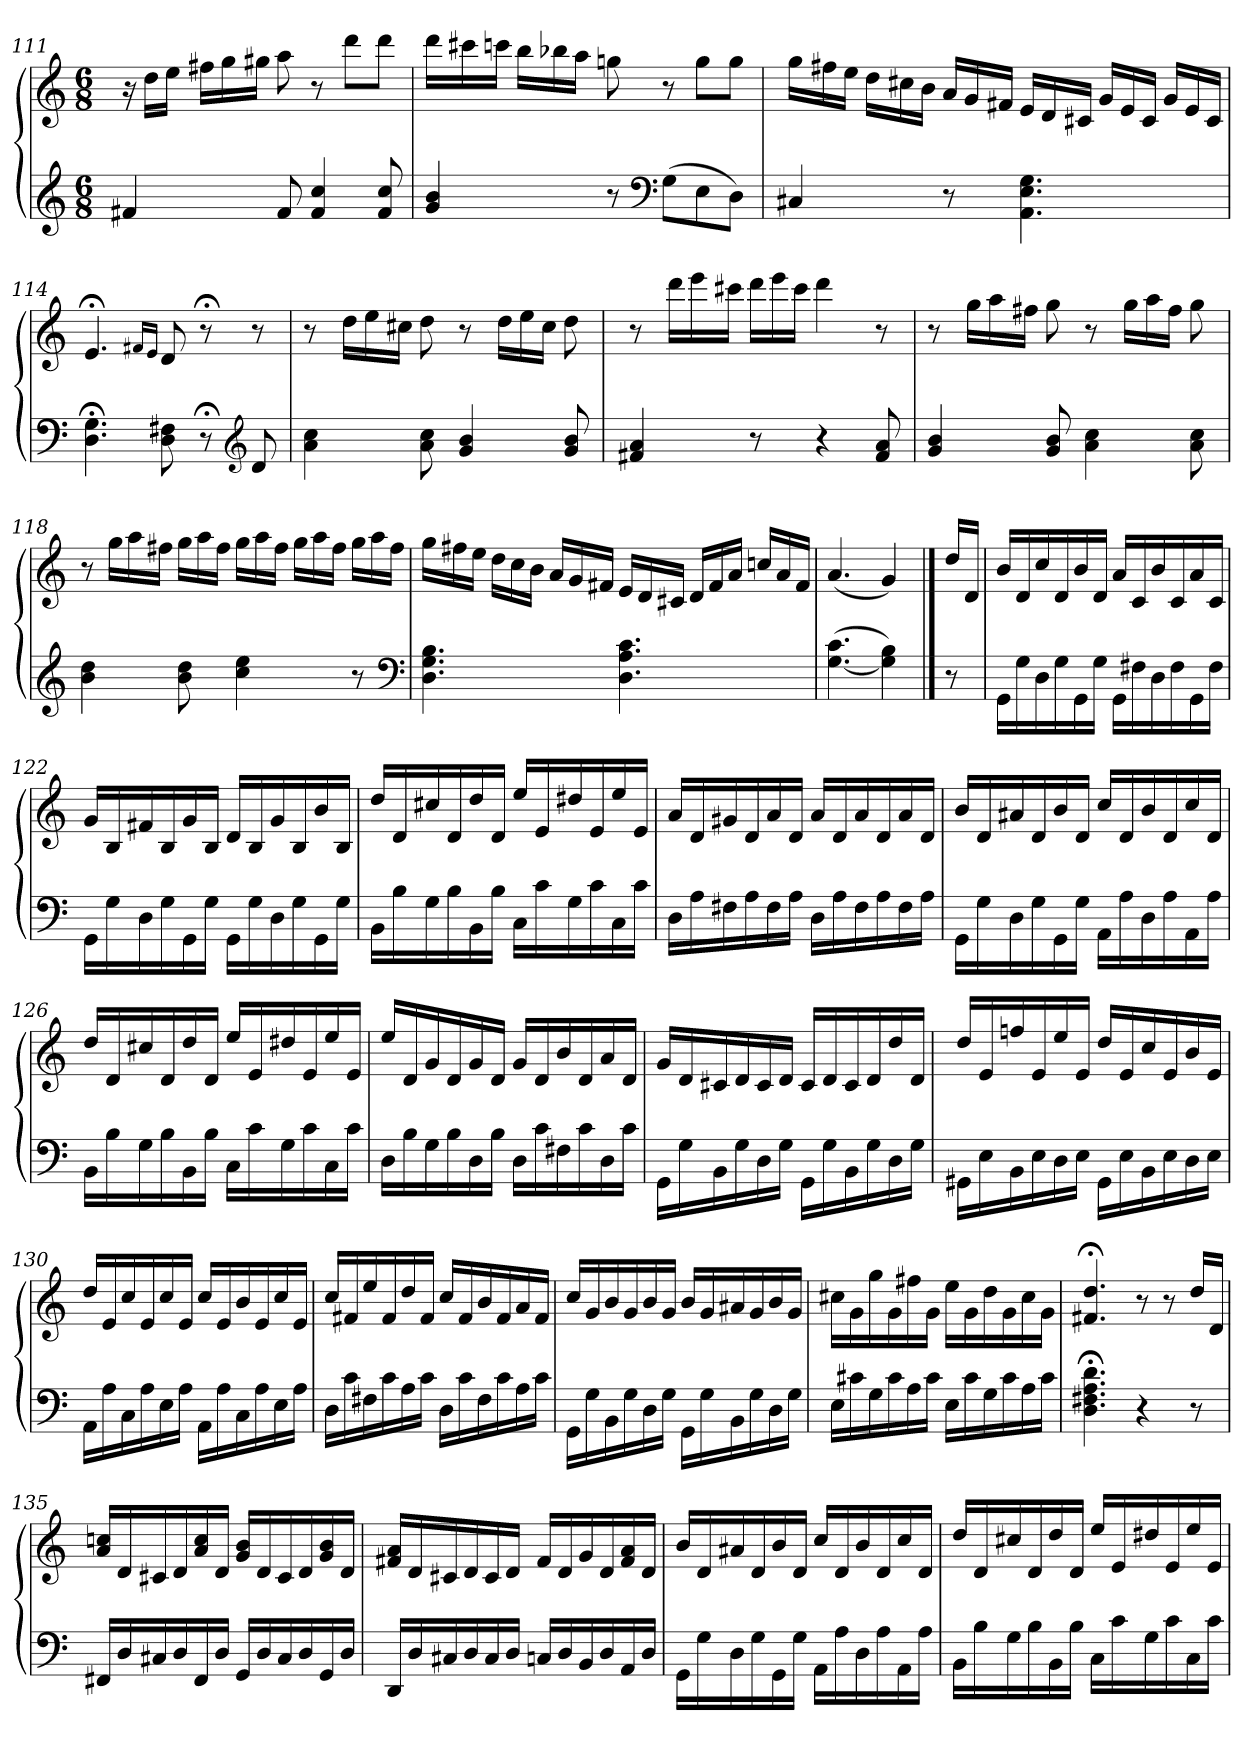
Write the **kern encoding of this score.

**kern	**kern
*part1	*part1
*staff2	*staff1
*clefG2	*clefG2
*M6/8	*M6/8
*	*Xtuplet
=111	=111
4f#/	24r
.	24dd\LL
.	24ee\JJ
.	24ff#\LL
.	24gg\
.	24gg#X\JJ
8f#/	8aa\
4f#/ 4cc/	8r
.	8ddd\L
8f#/ 8cc/	8ddd\J
=112	=112
4g/ 4b/	24ddd\LL
.	24ccc#X\
.	24cccn\JJ
.	24bb\LL
.	24bb-X\
.	24aa\JJ
8r	8ggn\
*clefF4	*
(>8G\L	8r
8E\	8gg\L
8D\J)	8gg\J
!!LO:LB:g=z
=113	=113
4C#X/	24gg\LL
.	24ff#\
.	24ee\JJ
.	24dd\LL
.	24cc#X\
.	24b\JJ
8r	24a/LL
.	24g/
.	24f#/JJ
4.AA\ 4.E\ 4.G\	24e/LL
.	24d/
.	24c#X/JJ
.	24g/LL
.	24e/
.	24c#/JJ
.	24g/LL
.	24e/
.	24c#/JJ
=114	=114
4.D;<\ 4.G;<\	4.e;</
.	16qf#/LL
.	16qe/JJ
8D\ 8F#\	8d/
8r;<	8r;<
*clefG2	*
8d/	8r
=115	=115
4a\ 4cc\	8r
.	24dd\LL
.	24ee\
.	24cc#X\JJ
8a\ 8cc\	8dd\
4g/ 4b/	8r
.	24dd\LL
.	24ee\
.	24cc#\JJ
8g/ 8b/	8dd\
=116	=116
4f#/ 4a/	8r
.	24ddd\LL
.	24eee\
.	24ccc#X\JJ
8r	24ddd\LL
.	24eee\
.	24ccc#\JJ
4r	4ddd\
8f#/ 8a/	8r
!!LO:LB:g=z
=117	=117
4g/ 4b/	8r
.	24gg\LL
.	24aa\
.	24ff#\JJ
8g/ 8b/	8gg\
4a\ 4cc\	8r
.	24gg\LL
.	24aa\
.	24ff#\JJ
8a\ 8cc\	8gg\
=118	=118
4b\ 4dd\	8r
.	24gg\LL
.	24aa\
.	24ff#\JJ
8b\ 8dd\	24gg\LL
.	24aa\
.	24ff#\JJ
4cc\ 4ee\	24gg\LL
.	24aa\
.	24ff#\JJ
.	24gg\LL
.	24aa\
.	24ff#\JJ
8r	24gg\LL
.	24aa\
.	24ff#\JJ
*clefF4	*
=119	=119
4.D\ 4.G\ 4.B\	24gg\LL
.	24ff#\
.	24ee\JJ
.	24dd\LL
.	24cc\
.	24b\JJ
.	24a/LL
.	24g/
.	24f#/JJ
4.D\ 4.A\ 4.c\	24e/LL
.	24d/
.	24c#X/JJ
.	24d/LL
.	24f#/
.	24a/JJ
.	24ccn/LL
.	24a/
.	24f#/JJ
=120	=120
(>[4.G\ 4.c\	(<4.a/
4G]\ 4B\)	4g/)
!!LO:PB:g=z
==120	==120
8r	16dd/LL
.	16d/JJ
=121	=121
16GG\LL	16b/LL
16G\	16d/
16D\	16cc/
16G\	16d/
16GG\	16b/
16G\JJ	16d/JJ
16GG\LL	16a/LL
16F#\	16c/
16D\	16b/
16F#\	16c/
16GG\	16a/
16F#\JJ	16c/JJ
=122	=122
16GG\LL	16g/LL
16G\	16B/
16D\	16f#/
16G\	16B/
16GG\	16g/
16G\JJ	16B/JJ
16GG\LL	16d/LL
16G\	16B/
16D\	16g/
16G\	16B/
16GG\	16b/
16G\JJ	16B/JJ
=123	=123
16BB\LL	16dd/LL
16B\	16d/
16G\	16cc#X/
16B\	16d/
16BB\	16dd/
16B\JJ	16d/JJ
16C\LL	16ee/LL
16c\	16e/
16G\	16dd#X/
16c\	16e/
16C\	16ee/
16c\JJ	16e/JJ
!!LO:LB:g=z
=124	=124
16D\LL	16a/LL
16A\	16d/
16F#\	16g#X/
16A\	16d/
16F#\	16a/
16A\JJ	16d/JJ
16D\LL	16a/LL
16A\	16d/
16F#\	16a/
16A\	16d/
16F#\	16a/
16A\JJ	16d/JJ
=125	=125
16GG\LL	16b/LL
16G\	16d/
16D\	16a#X/
16G\	16d/
16GG\	16b/
16G\JJ	16d/JJ
16AA\LL	16cc/LL
16A\	16d/
16D\	16b/
16A\	16d/
16AA\	16cc/
16A\JJ	16d/JJ
=126	=126
16BB\LL	16dd/LL
16B\	16d/
16G\	16cc#X/
16B\	16d/
16BB\	16dd/
16B\JJ	16d/JJ
16C\LL	16ee/LL
16c\	16e/
16G\	16dd#X/
16c\	16e/
16C\	16ee/
16c\JJ	16e/JJ
=127	=127
16D\LL	16ee/LL
16B\	16d/
16G\	16g/
16B\	16d/
16D\	16g/
16B\JJ	16d/JJ
16D\LL	16g/LL
16c\	16d/
16F#\	16b/
16c\	16d/
16D\	16a/
16c\JJ	16d/JJ
!!LO:LB:g=z
=128	=128
16GG\LL	16g/LL
16G\	16d/
16BB\	16c#X/
16G\	16d/
16D\	16c#/
16G\JJ	16d/JJ
16GG\LL	16c#/LL
16G\	16d/
16BB\	16c#/
16G\	16d/
16D\	16dd/
16G\JJ	16d/JJ
=129	=129
16GG#X\LL	16dd/LL
16E\	16e/
16BB\	16ffn/
16E\	16e/
16D\	16ee/
16E\JJ	16e/JJ
16GG#\LL	16dd/LL
16E\	16e/
16BB\	16cc/
16E\	16e/
16D\	16b/
16E\JJ	16e/JJ
=130	=130
16AA\LL	16dd/LL
16A\	16e/
16C\	16cc/
16A\	16e/
16E\	16cc/
16A\JJ	16e/JJ
16AA\LL	16cc/LL
16A\	16e/
16C\	16b/
16A\	16e/
16E\	16cc/
16A\JJ	16e/JJ
=131	=131
16D\LL	16cc/LL
16c\	16f#/
16F#\	16ee/
16c\	16f#/
16A\	16dd/
16c\JJ	16f#/JJ
16D\LL	16cc/LL
16c\	16f#/
16F#\	16b/
16c\	16f#/
16A\	16a/
16c\JJ	16f#/JJ
!!LO:LB:g=z
=132	=132
16GG\LL	16cc/LL
16G\	16g/
16BB\	16b/
16G\	16g/
16D\	16b/
16G\JJ	16g/JJ
16GG\LL	16b/LL
16G\	16g/
16BB\	16a#X/
16G\	16g/
16D\	16b/
16G\JJ	16g/JJ
=133	=133
16E\LL	16cc#X\LL
16c#X\	16g\
16G\	16gg\
16c#\	16g\
16A\	16ff#\
16c#\JJ	16g\JJ
16E\LL	16ee\LL
16c#\	16g\
16G\	16dd\
16c#\	16g\
16A\	16cc#\
16c#\JJ	16g\JJ
=134	=134
4.D;<\ 4.F#;<\ 4.A;<\ 4.d;<\	4.f#;</ 4.dd;</
4r	8r
.	8r
8r	16dd/LL
.	16d/JJ
=135	=135
16FF#/LL	16a/ 16ccn/LL
16D/	16d/
16C#X/	16c#X/
16D/	16d/
16FF#/	16a/ 16cc/
16D/JJ	16d/JJ
16GG/LL	16g/ 16b/LL
16D/	16d/
16C#/	16c#/
16D/	16d/
16GG/	16g/ 16b/
16D/JJ	16d/JJ
=136	=136
16DD/LL	16f#/ 16a/LL
16D/	16d/
16C#X/	16c#X/
16D/	16d/
16C#/	16c#/
16D/JJ	16d/JJ
16Cn/LL	16f#/LL
16D/	16d/
16BB/	16g/
16D/	16d/
16AA/	16f#/ 16a/
16D/JJ	16d/JJ
!!LO:LB:g=z
=137	=137
16GG\LL	16b/LL
16G\	16d/
16D\	16a#X/
16G\	16d/
16GG\	16b/
16G\JJ	16d/JJ
16AA\LL	16cc/LL
16A\	16d/
16D\	16b/
16A\	16d/
16AA\	16cc/
16A\JJ	16d/JJ
=138	=138
16BB\LL	16dd/LL
16B\	16d/
16G\	16cc#X/
16B\	16d/
16BB\	16dd/
16B\JJ	16d/JJ
16C\LL	16ee/LL
16c\	16e/
16G\	16dd#X/
16c\	16e/
16C\	16ee/
16c\JJ	16e/JJ
=	=
*-	*-
